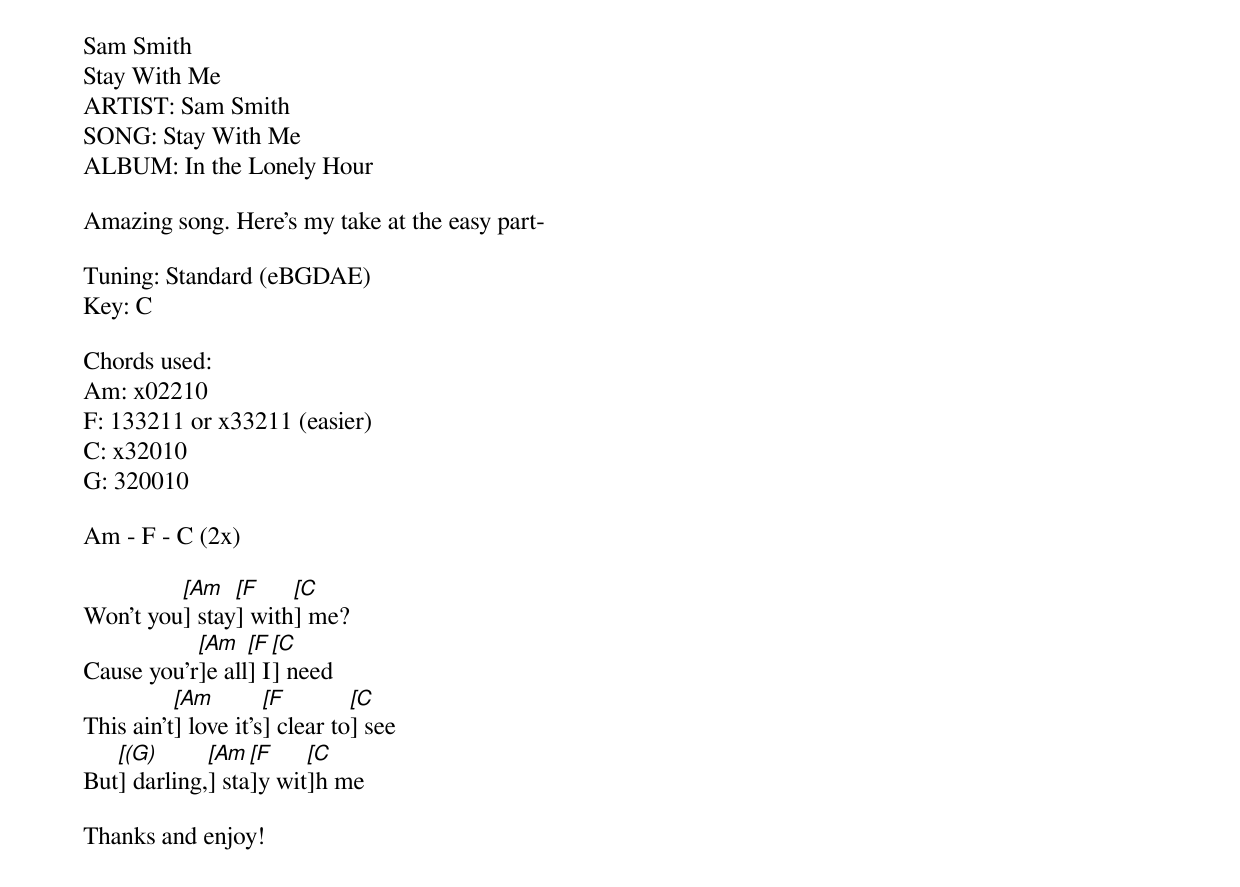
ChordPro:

Sam Smith
Stay With Me
ARTIST: Sam Smith
SONG: Stay With Me
ALBUM: In the Lonely Hour

Amazing song. Here's my take at the easy part-

Tuning: Standard (eBGDAE)
Key: C

Chords used:
Am: x02210
F: 133211 or x33211 (easier)
C: x32010
G: 320010

Am - F - C (2x)

Won't you[[Am]] stay[[F]] with[[C]] me?
Cause you'r[[Am]]e all[[F]] I[[C]] need
This ain't[[Am]] love it's[[F]] clear to[[C]] see
But[[(G)]] darling,[[Am]] sta[[F]]y wit[[C]]h me

Thanks and enjoy!
